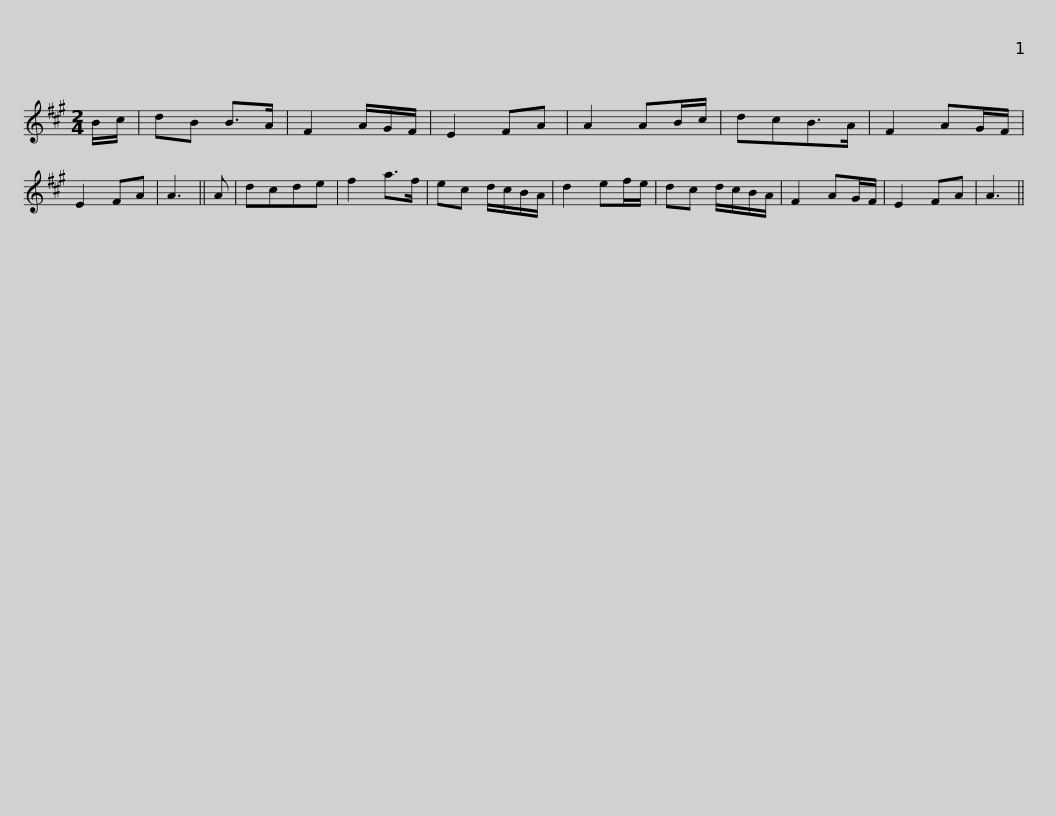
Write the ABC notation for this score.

X:1
L:1/8
M:2/4
I:linebreak $
K:A
V:1 treble
V:1
 B/c/ | dB B>A | F2 A/G/F/ | E2 FA | A2 AB/c/ | %5
 dcB>A | F2 AG/F/ | E2 FA | A3 || A | %10
 dcde | f2 a>f |$ ec d/c/B/A/ | d2 ef/e/ | dc d/c/B/A/ | %15
 F2 AG/F/ | E2 FA | A3 || %18
